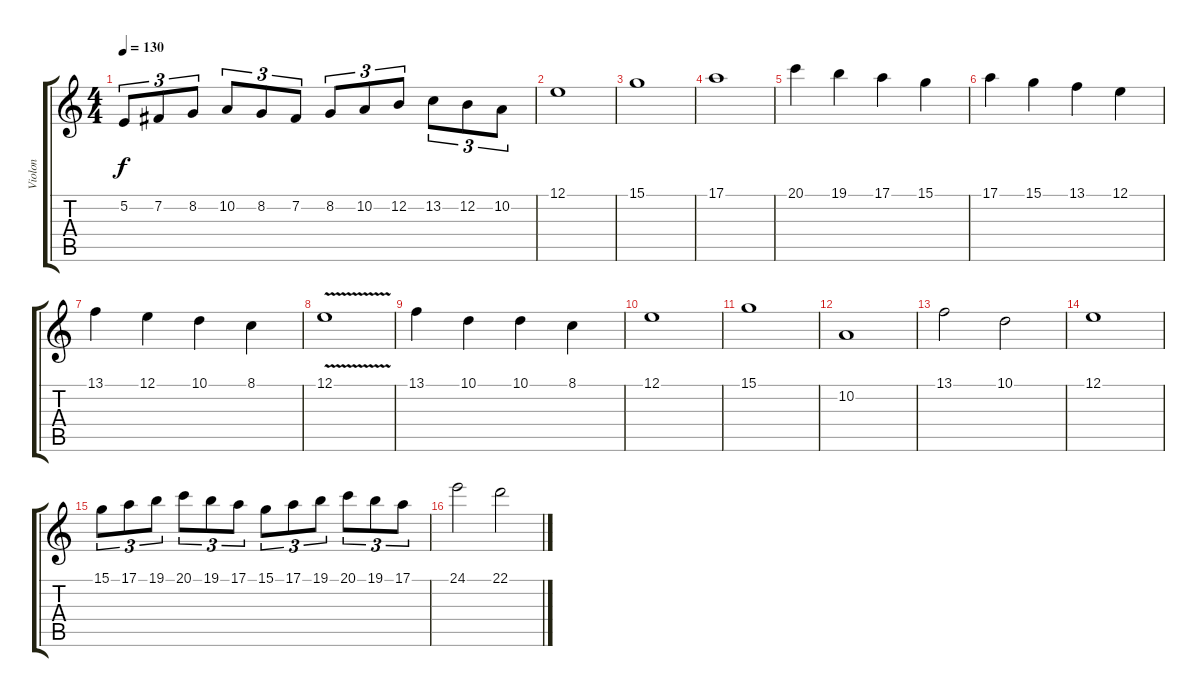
\track ("Violon" "Violon") {instrument violin}
\staff {score tabs}
\tuning (E4 B3 G3 D3 A2 E2) {hide}
\ts (4 4)
\tempo 130
\clef g2
\ks c
5.2.8{tu (3 2) dy f} 7.2.8{tu (3 2)} 8.2.8{tu (3 2)} 10.2.8{tu (3 2)} 8.2.8{tu (3 2)} 7.2.8{tu (3 2)} 8.2.8{tu (3 2)} 10.2.8{tu (3 2)} 12.2.8{tu (3 2)} 13.2.8{tu (3 2)} 12.2.8{tu (3 2)} 10.2.8{tu (3 2)} |
12.1.1 |
15.1.1 |
17.1.1 |
20.1.4 19.1.4 17.1.4 15.1.4 |
17.1.4 15.1.4 13.1.4 12.1.4 |
13.1.4 12.1.4 10.1.4 8.1.4 |
12.1{v}.1 |
13.1.4 10.1.4 10.1.4 8.1.4 |
12.1.1 |
15.1.1 |
10.2.1 |
13.1.2 10.1.2 |
12.1.1 |
15.1.8{tu (3 2)} 17.1.8{tu (3 2)} 19.1.8{tu (3 2)} 20.1.8{tu (3 2)} 19.1.8{tu (3 2)} 17.1.8{tu (3 2)} 15.1.8{tu (3 2)} 17.1.8{tu (3 2)} 19.1.8{tu (3 2)} 20.1.8{tu (3 2)} 19.1.8{tu (3 2)} 17.1.8{tu (3 2)} |
24.1.2 22.1.2
